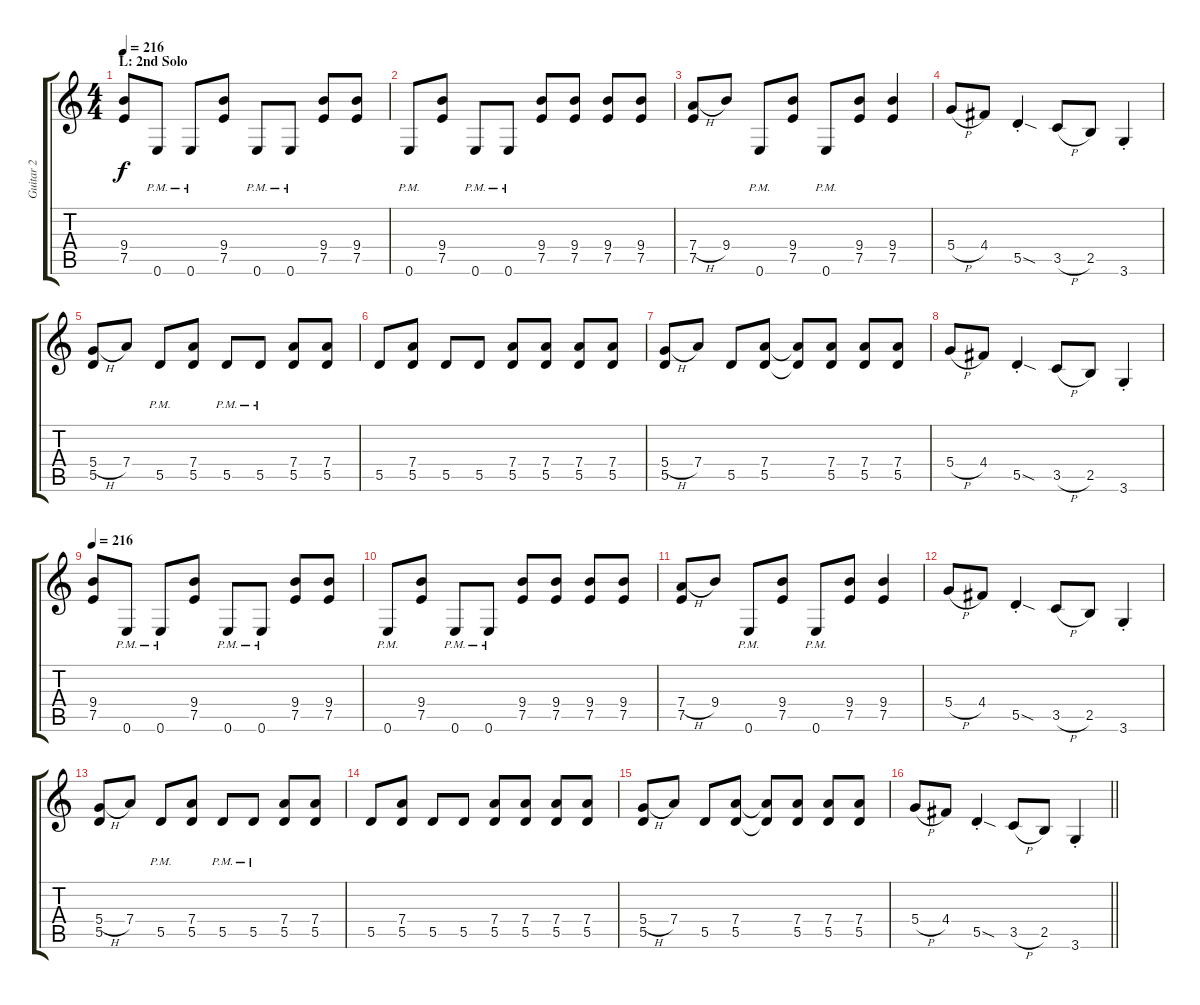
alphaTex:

\track ("Guitar 2" "Guitar 2") {instrument distortionguitar}
\staff {score tabs}
\tuning (E4 B3 G3 D3 A2 E2) {hide}
\ts (4 4)
\section ("" "L: 2nd Solo")
\tempo 216
\clef g2
\ks c
(9.4 7.5).8{dy f} 0.6{pm}.8 0.6{pm}.8 (9.4 7.5).8 0.6{pm}.8 0.6{pm}.8 (9.4 7.5).8 (9.4 7.5).8 |
0.6{pm}.8 (9.4 7.5).8 0.6{pm}.8 0.6{pm}.8 (9.4 7.5).8 (9.4 7.5).8 (9.4 7.5).8 (9.4 7.5).8 |
(7.4{h} 7.5).8 9.4.8 0.6{pm}.8 (9.4 7.5).8 0.6{pm}.8 (9.4 7.5).8 (9.4 7.5).4 |
5.4{h}.8 4.4.8 5.5{sod st}.4 3.5{h}.8 2.5.8 3.6{st}.4 |
(5.4{h} 5.5).8 7.4.8 5.5{pm}.8 (7.4 5.5).8 5.5{pm}.8 5.5{pm}.8 (7.4 5.5).8 (7.4 5.5).8 |
5.5.8 (7.4 5.5).8 5.5.8 5.5.8 (7.4 5.5).8 (7.4 5.5).8 (7.4 5.5).8 (7.4 5.5).8 |
(5.4{h} 5.5).8 7.4.8 5.5.8 (7.4 5.5).8 (7.4{t} 5.5{t}).8 (7.4 5.5).8 (7.4 5.5).8 (7.4 5.5).8 |
5.4{h}.8 4.4.8 5.5{sod st}.4 3.5{h}.8 2.5.8 3.6{st}.4 |
\tempo 216
(9.4 7.5).8 0.6{pm}.8 0.6{pm}.8 (9.4 7.5).8 0.6{pm}.8 0.6{pm}.8 (9.4 7.5).8 (9.4 7.5).8 |
0.6{pm}.8 (9.4 7.5).8 0.6{pm}.8 0.6{pm}.8 (9.4 7.5).8 (9.4 7.5).8 (9.4 7.5).8 (9.4 7.5).8 |
(7.4{h} 7.5).8 9.4.8 0.6{pm}.8 (9.4 7.5).8 0.6{pm}.8 (9.4 7.5).8 (9.4 7.5).4 |
5.4{h}.8 4.4.8 5.5{sod st}.4 3.5{h}.8 2.5.8 3.6{st}.4 |
(5.4{h} 5.5).8 7.4.8 5.5{pm}.8 (7.4 5.5).8 5.5{pm}.8 5.5{pm}.8 (7.4 5.5).8 (7.4 5.5).8 |
5.5.8 (7.4 5.5).8 5.5.8 5.5.8 (7.4 5.5).8 (7.4 5.5).8 (7.4 5.5).8 (7.4 5.5).8 |
(5.4{h} 5.5).8 7.4.8 5.5.8 (7.4 5.5).8 (7.4{t} 5.5{t}).8 (7.4 5.5).8 (7.4 5.5).8 (7.4 5.5).8 |
\barLineRight lightlight
5.4{h}.8 4.4.8 5.5{sod st}.4 3.5{h}.8 2.5.8 3.6{st}.4
